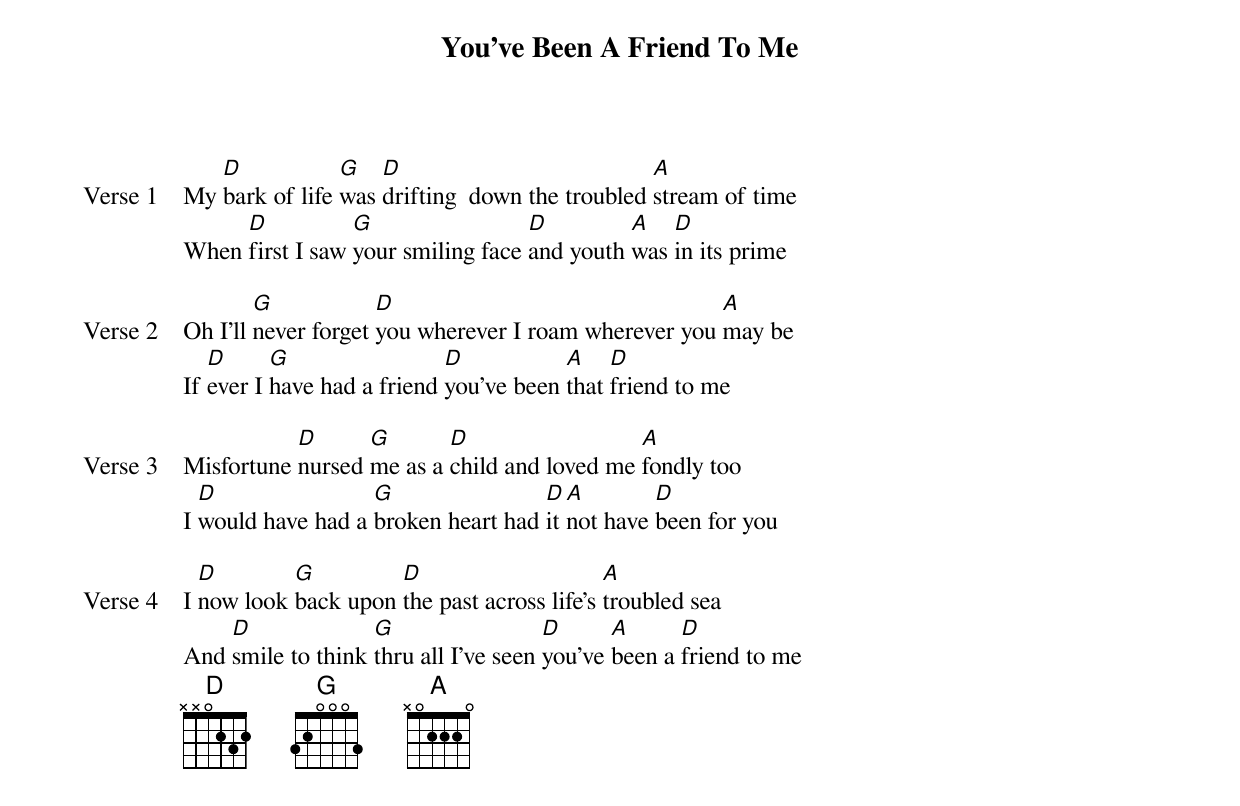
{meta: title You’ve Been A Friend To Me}
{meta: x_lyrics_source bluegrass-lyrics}
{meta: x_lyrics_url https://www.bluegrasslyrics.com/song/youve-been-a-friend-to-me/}
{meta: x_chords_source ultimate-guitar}
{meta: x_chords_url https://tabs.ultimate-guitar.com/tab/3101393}

{start_of_verse: Verse 1}
My [D]bark of life [G]was [D]drifting  down the troubled [A]stream of time
When [D]first I saw [G]your smiling face [D]and youth [A]was [D]in its prime
{end_of_verse}

{start_of_verse: Verse 2}
Oh I’ll [G]never forget [D]you wherever I roam wherever you [A]may be
If [D]ever I [G]have had a friend [D]you’ve been [A]that [D]friend to me
{end_of_verse}

{start_of_verse: Verse 3}
Misfortune [D]nursed [G]me as a [D]child and loved me [A]fondly too
I [D]would have had a [G]broken heart had [D]it [A]not have [D]been for you
{end_of_verse}

{start_of_verse: Verse 4}
I [D]now look [G]back upon [D]the past across life’s [A]troubled sea
And [D]smile to think [G]thru all I’ve seen [D]you’ve [A]been a [D]friend to me
{end_of_verse}
